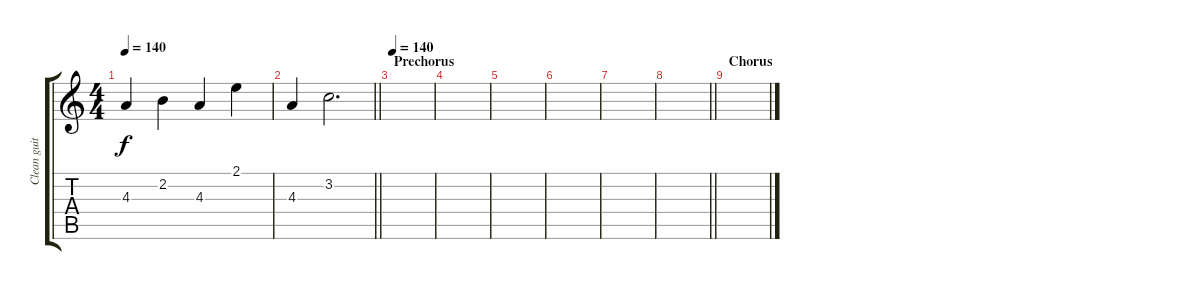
\track ("Clean guitar" "Clean guit") {instrument electricguitarclean}
\staff {score tabs}
\tuning (D4 A3 F3 C3 G2 D2) {hide}
\ts (4 4)
\tempo 140
\clef g2
\ks c
4.3.4{dy f} 2.2.4 4.3.4 2.1.4 |
\barLineRight lightlight
4.3.4 3.2.2{d} |
\section ("" "Prechorus")
\tempo 140
|
|
|
|
|
\barLineRight lightlight
|
\section ("" "Chorus")
